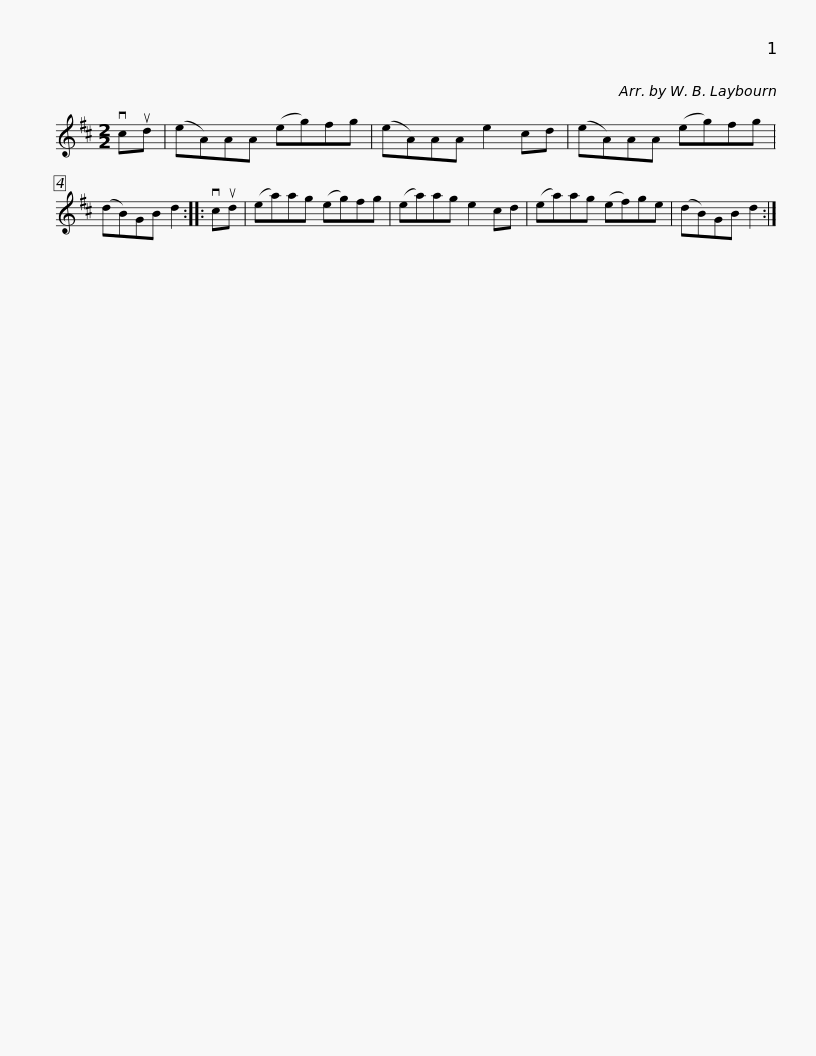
X:1
L:1/8
M:2/2
I:linebreak $
K:D
V:1 treble
V:1
 vcud | (eA)AA (eg)fg | (eA)AA e2 cd | (eA)AA (eg)fg | (dB)GB d2 :: %5
 vcud | (ea)ag (eg)fg |$ (ea)ag e2 cd | (ea)ag (ef)ge | (dB)GB d2 :| %10
